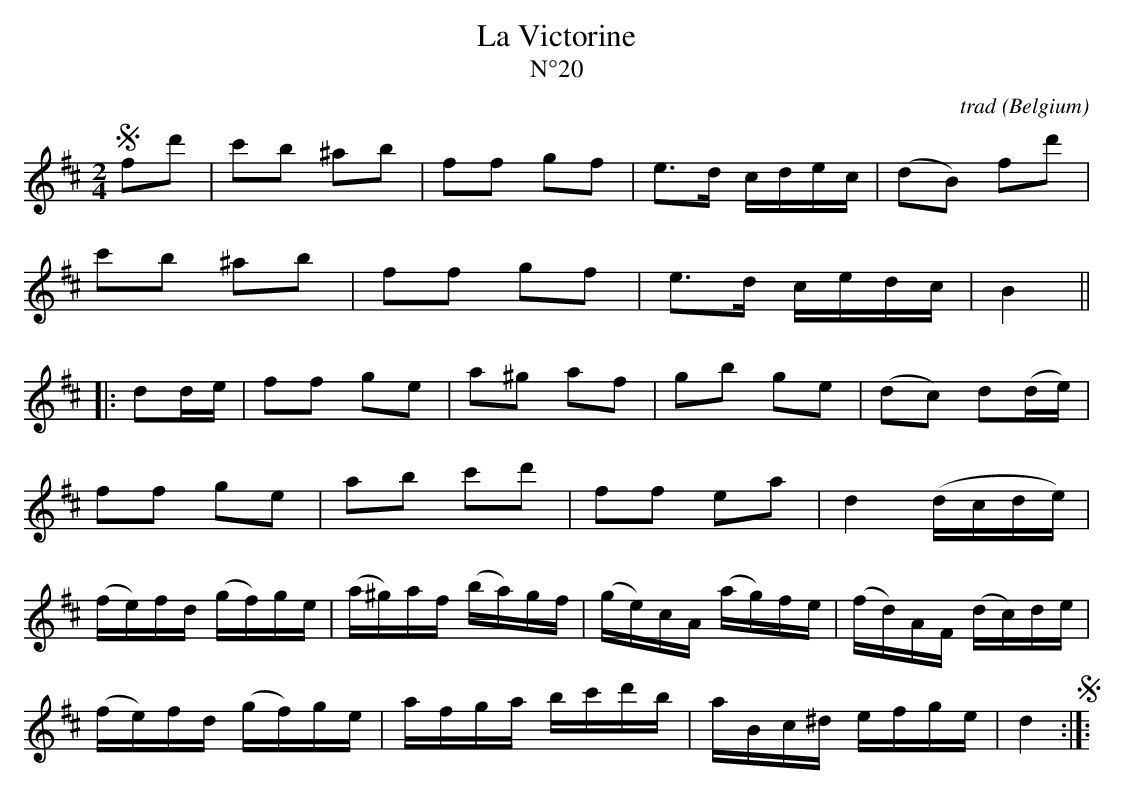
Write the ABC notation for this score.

X:1
T:La Victorine
T:N°20
C:trad
O:Belgium
M:2/4
L:1/16
K:Dmaj
!segno!f2d'2|c'2b2 ^a2b2|f2f2 g2f2|e2>d2 cdec|(d2B2) f2d'2|
c'2b2 ^a2b2|f2f2 g2f2|e2>d2 cedc|B4||
|:d2de|f2f2 g2e2|a2^g2 a2f2|g2b2 g2e2|(d2c2) d2(de)|
f2f2 g2e2|a2b2 c'2d'2|f2f2 e2a2|d4 (dcde)|
(fe)fd (gf)ge|(a^g)af (ba)gf|(ge)cA (ag)fe|(fd)AF (dc)de|
(fe)fd (gf)ge|afga bc'd'b|aBc^d efge|d4!segno!:|]:
